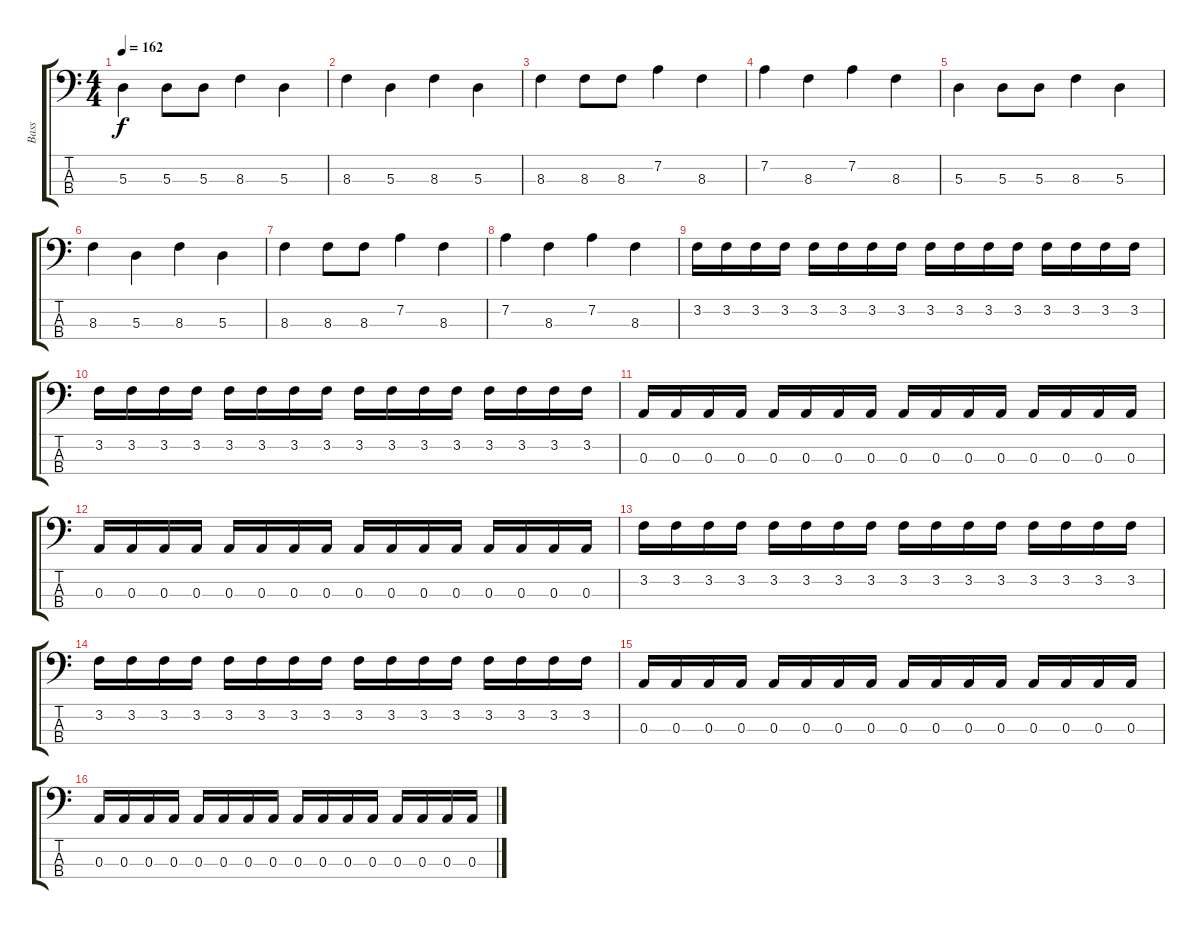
\track ("Bass" "Bass") {instrument electricbassfinger}
\staff {score tabs}
\tuning (G2 D2 A1 E1) {hide}
\ts (4 4)
\tempo 162
\clef f4
\ks c
5.3.4{dy f} 5.3.8 5.3.8 8.3.4 5.3.4 |
8.3.4 5.3.4 8.3.4 5.3.4 |
8.3.4 8.3.8 8.3.8 7.2.4 8.3.4 |
7.2.4 8.3.4 7.2.4 8.3.4 |
5.3.4 5.3.8 5.3.8 8.3.4 5.3.4 |
8.3.4 5.3.4 8.3.4 5.3.4 |
8.3.4 8.3.8 8.3.8 7.2.4 8.3.4 |
7.2.4 8.3.4 7.2.4 8.3.4 |
3.2.16 3.2.16 3.2.16 3.2.16 3.2.16 3.2.16 3.2.16 3.2.16 3.2.16 3.2.16 3.2.16 3.2.16 3.2.16 3.2.16 3.2.16 3.2.16 |
3.2.16 3.2.16 3.2.16 3.2.16 3.2.16 3.2.16 3.2.16 3.2.16 3.2.16 3.2.16 3.2.16 3.2.16 3.2.16 3.2.16 3.2.16 3.2.16 |
0.3.16 0.3.16 0.3.16 0.3.16 0.3.16 0.3.16 0.3.16 0.3.16 0.3.16 0.3.16 0.3.16 0.3.16 0.3.16 0.3.16 0.3.16 0.3.16 |
0.3.16 0.3.16 0.3.16 0.3.16 0.3.16 0.3.16 0.3.16 0.3.16 0.3.16 0.3.16 0.3.16 0.3.16 0.3.16 0.3.16 0.3.16 0.3.16 |
3.2.16 3.2.16 3.2.16 3.2.16 3.2.16 3.2.16 3.2.16 3.2.16 3.2.16 3.2.16 3.2.16 3.2.16 3.2.16 3.2.16 3.2.16 3.2.16 |
3.2.16 3.2.16 3.2.16 3.2.16 3.2.16 3.2.16 3.2.16 3.2.16 3.2.16 3.2.16 3.2.16 3.2.16 3.2.16 3.2.16 3.2.16 3.2.16 |
0.3.16 0.3.16 0.3.16 0.3.16 0.3.16 0.3.16 0.3.16 0.3.16 0.3.16 0.3.16 0.3.16 0.3.16 0.3.16 0.3.16 0.3.16 0.3.16 |
0.3.16 0.3.16 0.3.16 0.3.16 0.3.16 0.3.16 0.3.16 0.3.16 0.3.16 0.3.16 0.3.16 0.3.16 0.3.16 0.3.16 0.3.16 0.3.16
